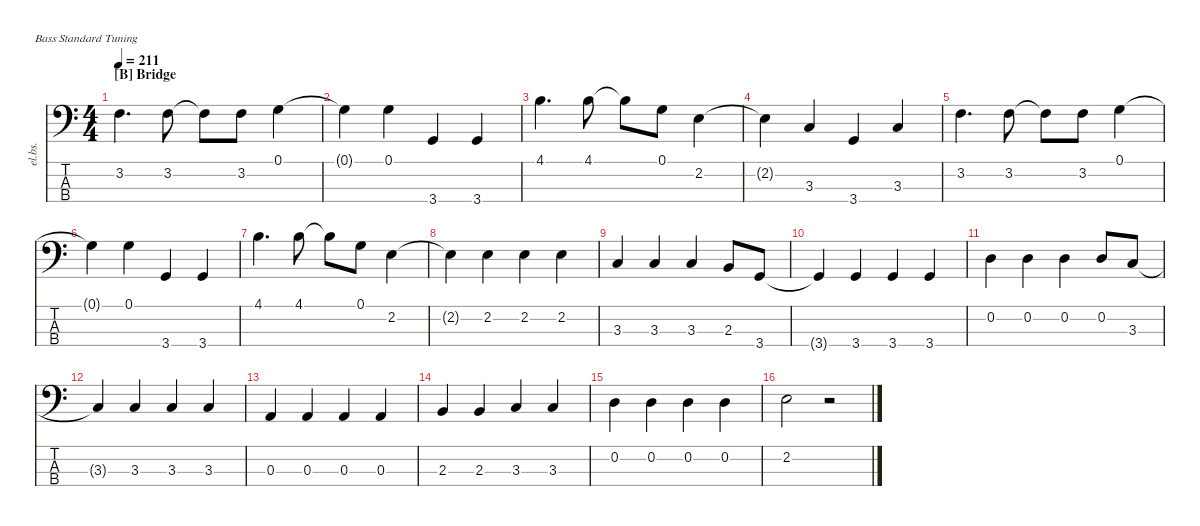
\defaultSystemsLayout 4
\hideDynamics
\bracketExtendMode nobrackets
\track ("Bass" "el.bs.") {instrument electricbassfinger}
\staff {score tabs}
\tuning (G2 D2 A1 E1)
\ts (4 4)
\section ("B" "Bridge")
\tempo 211
\clef f4
\ks c
3.2.4{d dy ff beam Down} 3.2.8{beam Down} 3.2{t}.8{beam Down} 3.2.8{beam Down} 0.1.4{beam Down} |
0.1{t}.4{beam Down} 0.1.4{beam Down} 3.4.4{beam Up} 3.4.4{beam Up} |
4.1.4{d beam Down} 4.1.8{beam Down} 4.1{t}.8{beam Down} 0.1.8{beam Down} 2.2.4{beam Down} |
2.2{t}.4{beam Down} 3.3.4{beam Up} 3.4.4{beam Up} 3.3.4{beam Up} |
3.2.4{d beam Down} 3.2.8{beam Down} 3.2{t}.8{beam Down} 3.2.8{beam Down} 0.1.4{beam Down} |
0.1{t}.4{beam Down} 0.1.4{beam Down} 3.4.4{beam Up} 3.4.4{beam Up} |
4.1.4{d beam Down} 4.1.8{beam Down} 4.1{t}.8{beam Down} 0.1.8{beam Down} 2.2.4{beam Down} |
2.2{t}.4{beam Down} 2.2.4{beam Down} 2.2.4{beam Down} 2.2.4{beam Down} |
3.3.4{beam Up} 3.3.4{beam Up} 3.3.4{beam Up} 2.3.8{beam Up} 3.4.8{beam Up} |
3.4{t}.4{beam Up} 3.4.4{beam Up} 3.4.4{beam Up} 3.4.4{beam Up} |
0.2.4{beam Down} 0.2.4{beam Down} 0.2.4{beam Down} 0.2.8{beam Up} 3.3.8{beam Up} |
3.3{t}.4{beam Up} 3.3.4{beam Up} 3.3.4{beam Up} 3.3.4{beam Up} |
0.3.4{beam Up} 0.3.4{beam Up} 0.3.4{beam Up} 0.3.4{beam Up} |
2.3.4{beam Up} 2.3.4{beam Up} 3.3.4{beam Up} 3.3.4{beam Up} |
0.2.4{beam Down} 0.2.4{beam Down} 0.2.4{beam Down} 0.2.4{beam Down} |
2.2.2{beam Down} r.2{beam Down}
